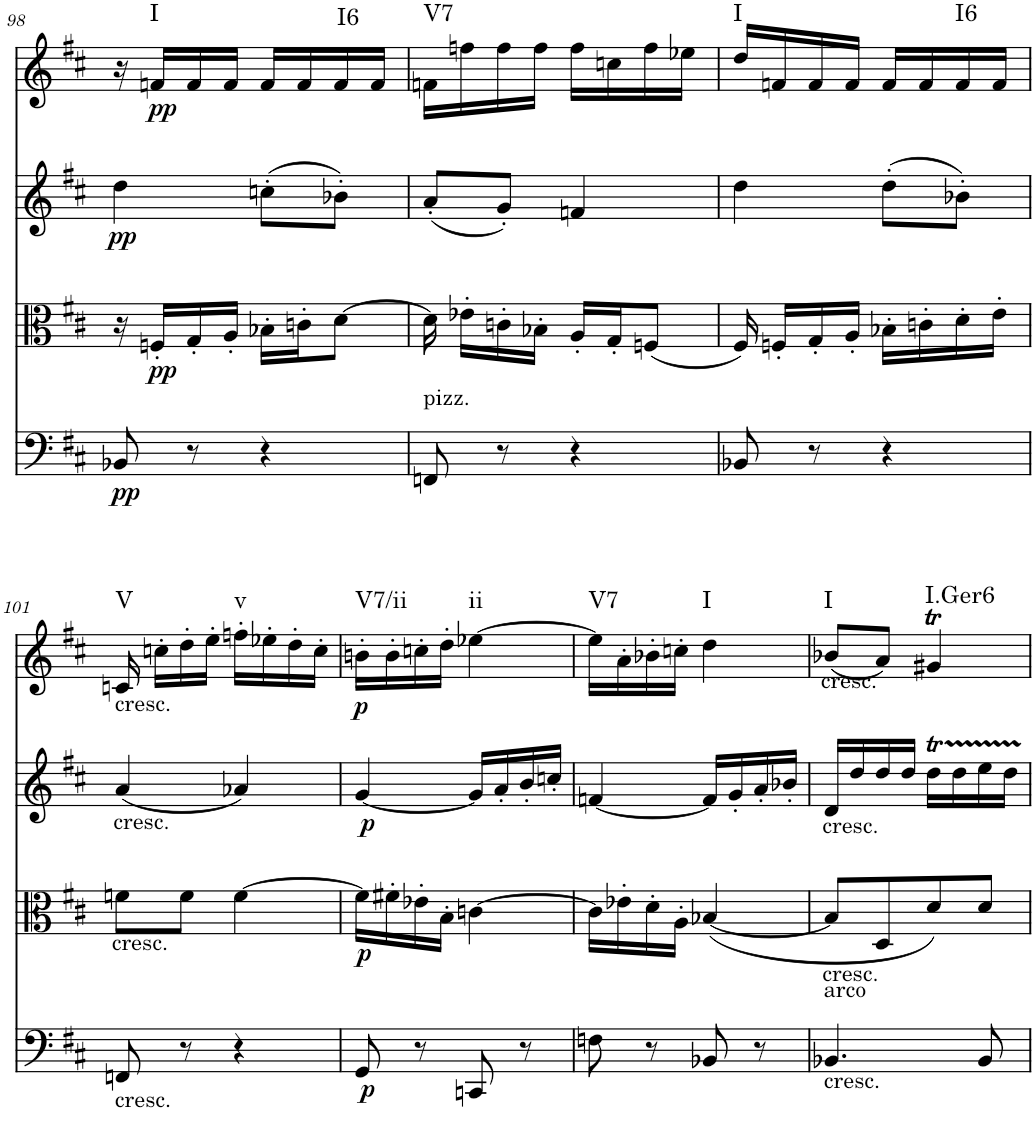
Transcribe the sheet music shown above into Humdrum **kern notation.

**kern	**dynam	**kern	**dynam	**kern	**dynam	**kern	**dynam	**harte
*part4	*part4	*part3	*part3	*part2	*part2	*part1	*part1	*part1
*staff4	*staff4	*staff3	*staff3	*staff2	*staff2	*staff1	*staff1	*
*I"Violoncello	*	*I"Viola	*	*I"Violin 2	*	*I"Violin 1	*	*
*I'Vc	*	*I'Vla	*	*I'Vln	*	*I'Vln	*	*
!!LO:PB:g=z
*clefF4	*	*clefC3	*	*clefG2	*	*clefG2	*	*
*k[f#c#]	*	*k[f#c#]	*	*k[f#c#]	*	*k[f#c#]	*	*
*D:	*	*D:	*	*D:	*	*D:	*	*
*M2/4	*	*M2/4	*	*M2/4	*	*M2/4	*	*
=98	=98	=98	=98	=98	=98	=98	=98	=98
!	!LO:DY:b	!	!	!	!LO:DY:b	!	!	!
8BB-X/	pp	16r	.	4dd\	pp	16r	.	.
!	!	!	!LO:DY:b	!	!	!	!LO:DY:b	!LO:H:kt=I
.	.	16Fn'/LL	pp	.	.	16fn/LL	pp	N
8r	.	16G'/	.	.	.	16f/	.	.
.	.	16A'/JJ	.	.	.	16f/JJ	.	.
4r	.	16B-X'\LL	.	(8ccn'\L	.	16f/LL	.	.
.	.	16cn'\J	.	.	.	16f/	.	.
.	.	[8d\J	.	8b-X'\J)	.	16f/	.	.
!	!	!	!	!	!	!	!	!LO:H:kt=I6
.	.	.	.	.	.	16f/JJ	.	N
=99	=99	=99	=99	=99	=99	=99	=99	=99
!LO:TX:a:t=pizz.	!	!	!	!	!	!	!	!LO:H:kt=V7
8FFn/	.	16d\]	.	(8a'/L	.	16fn\LL	.	N
.	.	16e-X'\LL	.	.	.	16ffn\	.	.
8r	.	16cn'\	.	8g'/J)	.	16ff\	.	.
.	.	16B-X'\JJ	.	.	.	16ff\JJ	.	.
4r	.	16A'/LL	.	4fn/	.	16ff\LL	.	.
.	.	16G'/J	.	.	.	16ccn\	.	.
.	.	(8Fn/J	.	.	.	16ff\	.	.
.	.	.	.	.	.	16ee-X\JJ	.	.
=100	=100	=100	=100	=100	=100	=100	=100	=100
!	!	!	!	!	!	!	!	!LO:H:kt=I
8BB-X/	.	16F#/)	.	4dd\	.	16dd/LL	.	N
.	.	16Fn'/LL	.	.	.	16fn/	.	.
8r	.	16G'/	.	.	.	16f/	.	.
.	.	16A'/JJ	.	.	.	16f/JJ	.	.
4r	.	16B-X'\LL	.	(8dd'\L	.	16f/LL	.	.
.	.	16cn'\	.	.	.	16f/	.	.
!	!	!	!	!	!	!	!	!LO:H:kt=I6
.	.	16d'\	.	8b-X'\J)	.	16f/	.	N
.	.	16e'\JJ	.	.	.	16f/JJ	.	.
!!LO:LB:g=z
=101	=101	=101	=101	=101	=101	=101	=101	=101
!	!	!	!	!	!	!LO:TX:b:t=cresc.	!	!
!	!	!	!	!LO:TX:b:t=cresc.	!	!	!	!
!	!	!LO:TX:b:t=cresc.	!	!	!	!	!	!
!LO:TX:b:t=cresc.	!	!	!	!	!	!	!	!LO:H:kt=V
8FFn/	.	8fn\L	.	(4a/	.	16cn/	.	N
.	.	.	.	.	.	16ccn'\LL	.	.
8r	.	8f\J	.	.	.	16dd'\	.	.
.	.	.	.	.	.	16ee'\JJ	.	.
!	!	!	!	!	!	!	!	!LO:H:kt=v
4r	.	[4f\	.	4a-X/)	.	16ffn'\LL	.	N
.	.	.	.	.	.	16ee-X'\	.	.
.	.	.	.	.	.	16dd'\	.	.
.	.	.	.	.	.	16cc'\JJ	.	.
=102	=102	=102	=102	=102	=102	=102	=102	=102
!	!LO:DY:b	!	!LO:DY:b	!	!LO:DY:b	!	!LO:DY:b	!LO:H:kt=V7/ii
8GG/	p	16f\LL]	p	[4g/	p	16bn'\LL	p	N
.	.	16f#X'\	.	.	.	16b'\	.	.
8r	.	16e-X'\	.	.	.	16ccn'\	.	.
.	.	16B'\JJ	.	.	.	16dd'\JJ	.	.
!	!	!	!	!	!	!	!	!LO:H:kt=ii
8CCn/	.	[4cn\	.	16g/LL]	.	[4ee-X\	.	N
.	.	.	.	16a'/	.	.	.	.
8r	.	.	.	16b'/	.	.	.	.
.	.	.	.	16ccn'/JJ	.	.	.	.
=103	=103	=103	=103	=103	=103	=103	=103	=103
!	!	!	!	!	!	!	!	!LO:H:kt=V7
8Fn\	.	16c\LL]	.	[4fn/	.	16ee-\LL]	.	N
.	.	16e-X'\	.	.	.	16a'\	.	.
8r	.	16d'\	.	.	.	16b-X'\	.	.
.	.	16A'\JJ	.	.	.	16ccn'\JJ	.	.
!	!	!	!	!	!	!	!	!LO:H:kt=I
8BB-X/	.	([4B-X/	.	16f/LL]	.	4dd\	.	N
.	.	.	.	16g'/	.	.	.	.
8r	.	.	.	16a'/	.	.	.	.
.	.	.	.	16b-X'/JJ	.	.	.	.
=104	=104	=104	=104	=104	=104	=104	=104	=104
!	!	!	!	!	!	!LO:TX:a:t=cresc.	!	!
!	!	!	!	!LO:TX:b:t=cresc.	!	!	!	!
!	!	!LO:TX:b:t=cresc.	!	!	!	!	!	!
!LO:TX:b:t=cresc.	!	!	!	!	!	!	!	!
!LO:TX:a:t=arco	!	!	!	!	!	!	!	!LO:H:kt=I
4.BB-X/	.	8B-/L]	.	16d/LL	.	(8b-X/L	.	N
.	.	.	.	16dd/	.	.	.	.
.	.	8D/	.	16dd/	.	8a/J)	.	.
.	.	.	.	16dd/JJ	.	.	.	.
!	!	!	!	!	!	!	!	!LO:H:kt=I.Ger6
.	.	8d/)	.	16ddT\LL	.	4g#Xt/	.	N
.	.	.	.	16dd\	.	.	.	.
8BB-/	.	8d/J	.	16ee\	.	.	.	.
.	.	.	.	16ddTTT\JJ	.	.	.	.
=	=	=	=	=	=	=	=	=
*-	*-	*-	*-	*-	*-	*-	*-	*-
